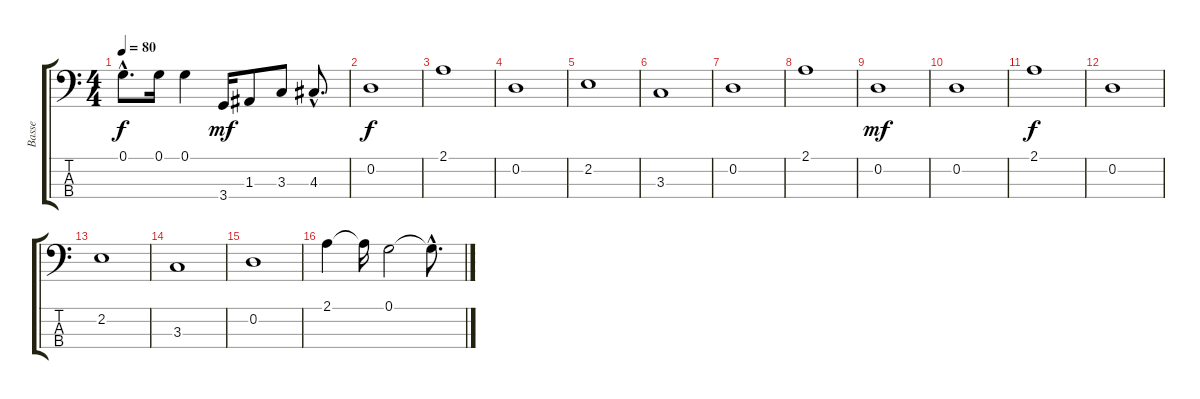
\track ("Basse" "Basse") {instrument acousticbass}
\staff {score tabs}
\tuning (G2 D2 A1 E1) {hide}
\ts (4 4)
\tempo 80
\clef f4
\ks c
0.1{hac}.8{d dy f} 0.1.16 0.1.4 3.4.16{dy mf} 1.3.8 3.3.8 4.3{hac}.8{d} |
0.2.1{dy f} |
2.1.1 |
0.2.1 |
2.2.1 |
3.3.1 |
0.2.1 |
2.1.1 |
0.2.1{dy mf} |
0.2.1 |
2.1.1{dy f} |
0.2.1 |
2.2.1 |
3.3.1 |
0.2.1 |
2.1.4 2.1{t}.16 0.1.2 0.1{hac t}.8{d}
